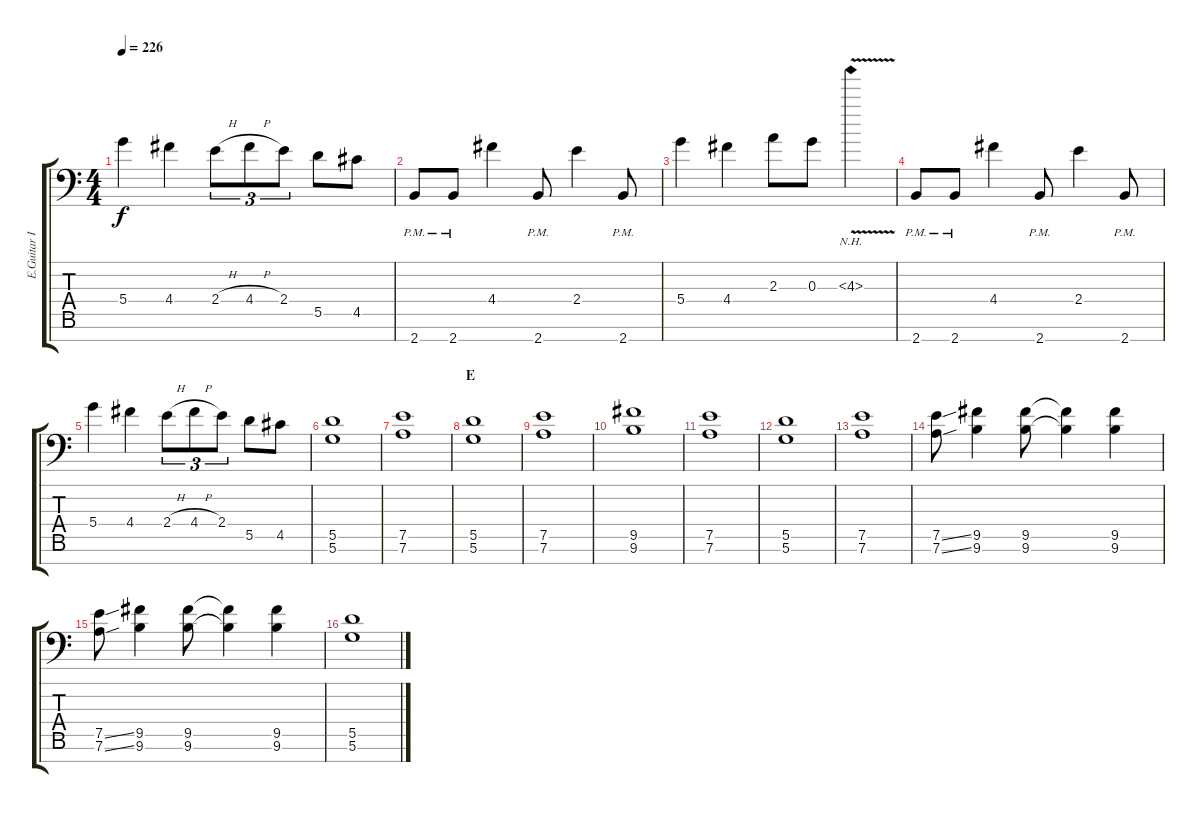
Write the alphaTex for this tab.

\track ("E.Guitar II" "E.Guitar I") {instrument distortionguitar}
\staff {score tabs}
\tuning (E4 B3 G3 D3 A2 D2 A1) {hide}
\ts (4 4)
\tempo 226
\clef f4
\ks c
5.4.4{dy f} 4.4.4 2.4{h}.8{tu (3 2)} 4.4{h}.8{tu (3 2)} 2.4.8{tu (3 2)} 5.5.8 4.5.8 |
2.7{pm}.8 2.7{pm}.8 4.4.4 2.7{pm}.8 2.4.4 2.7{pm}.8 |
5.4.4 4.4.4 2.3.8 0.3.8 4.3{nh v}.4 |
2.7{pm}.8 2.7{pm}.8 4.4.4 2.7{pm}.8 2.4.4 2.7{pm}.8 |
5.4.4 4.4.4 2.4{h}.8{tu (3 2)} 4.4{h}.8{tu (3 2)} 2.4.8{tu (3 2)} 5.5.8 4.5.8 |
(5.5 5.6).1 |
(7.5 7.6).1 |
\section ("" "E")
(5.5 5.6).1 |
(7.5 7.6).1 |
(9.5 9.6).1 |
(7.5 7.6).1 |
(5.5 5.6).1 |
(7.5 7.6).1 |
(7.5{ss} 7.6{ss}).8 (9.5 9.6).4 (9.5 9.6).8 (9.5{t} 9.6{t}).4 (9.5 9.6).4 |
(7.5{ss} 7.6{ss}).8 (9.5 9.6).4 (9.5 9.6).8 (9.5{t} 9.6{t}).4 (9.5 9.6).4 |
(5.5 5.6).1
